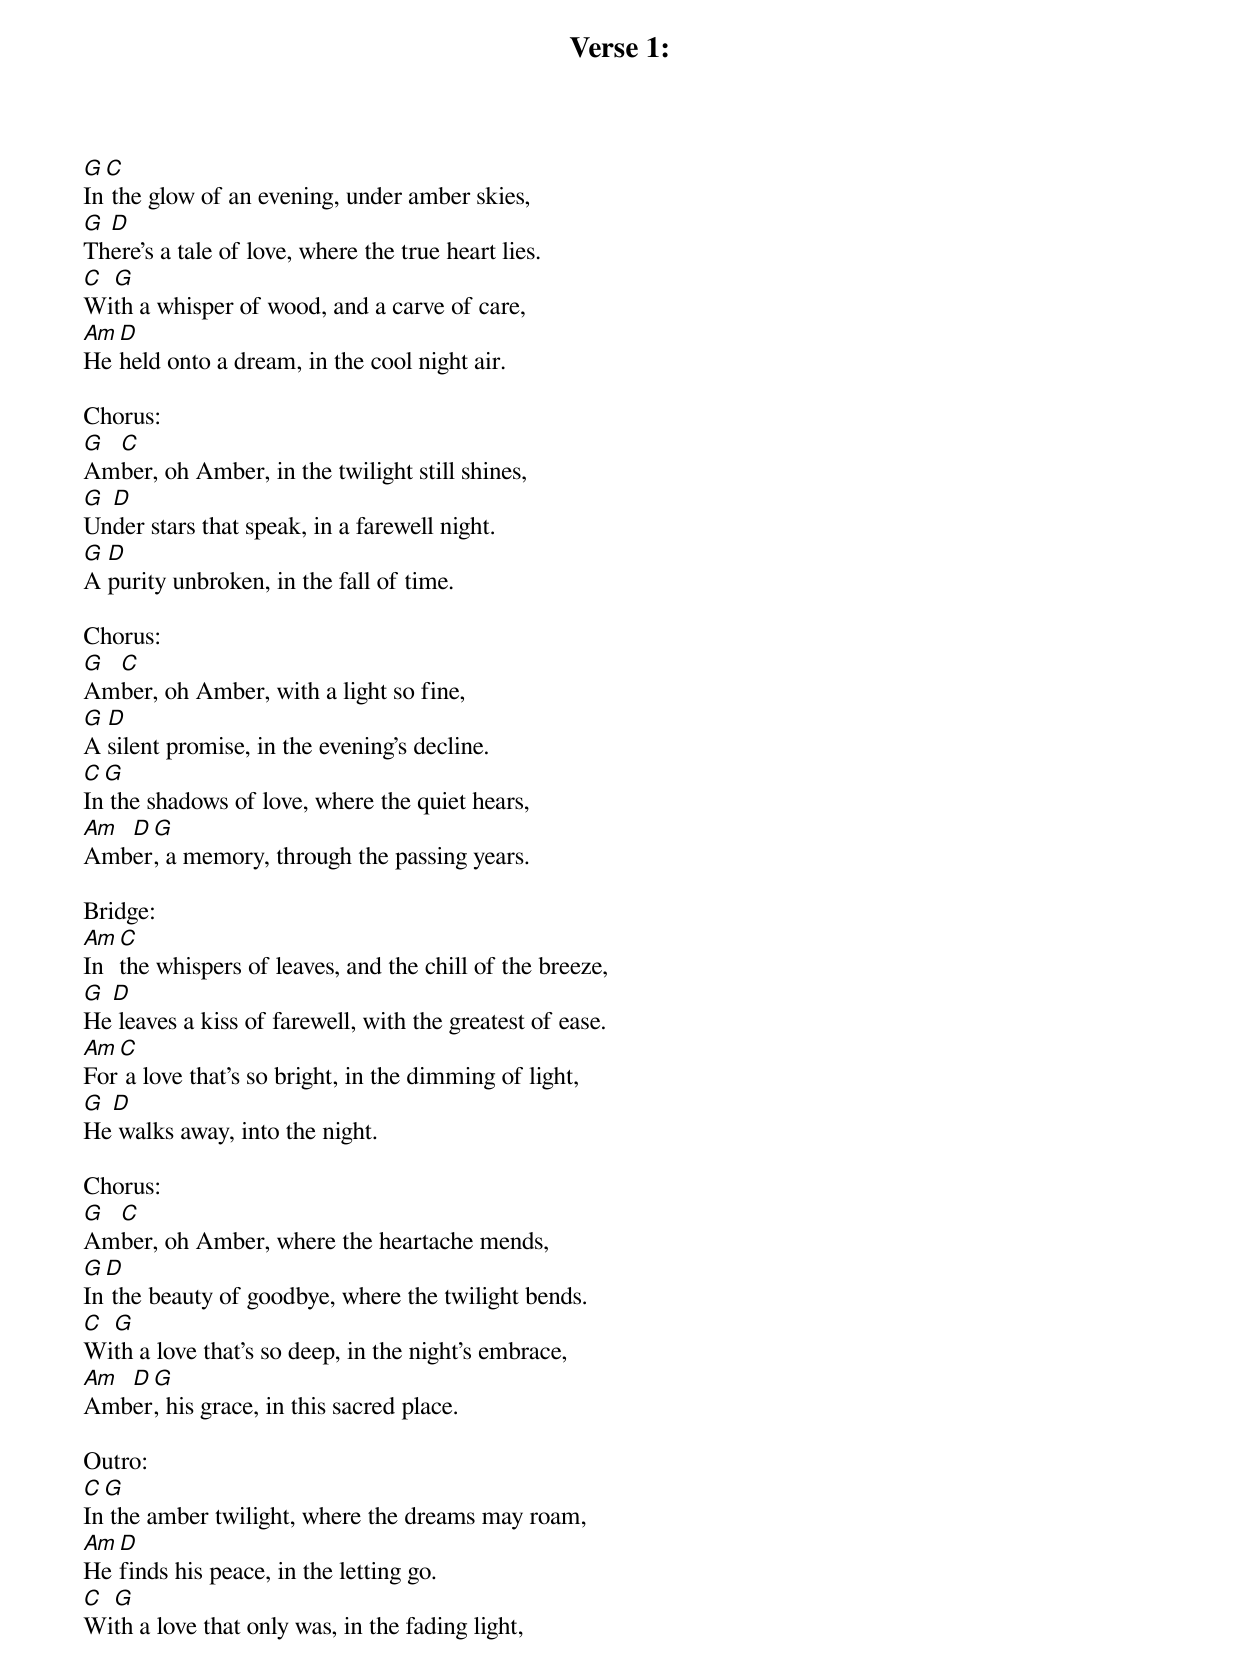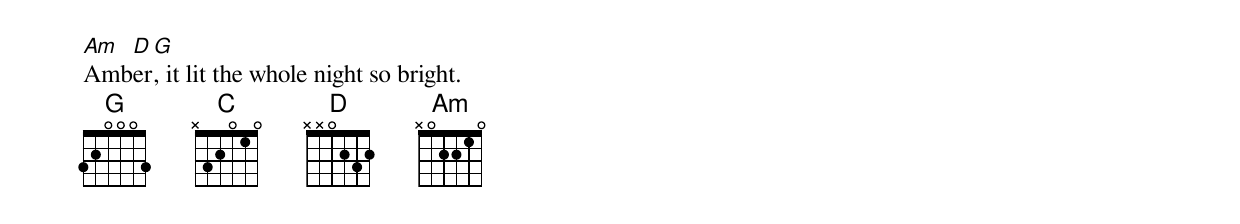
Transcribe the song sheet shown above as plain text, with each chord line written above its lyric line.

Verse 1:
G C
In the glow of an evening, under amber skies,
G D
There's a tale of love, where the true heart lies.
C G
With a whisper of wood, and a carve of care,
Am D
He held onto a dream, in the cool night air.

Chorus:
G C
Amber, oh Amber, in the twilight still shines,
G D
Under stars that speak, in a farewell night.
G D
A purity unbroken, in the fall of time.

Chorus:
G C
Amber, oh Amber, with a light so fine,
G D
A silent promise, in the evening's decline.
C G
In the shadows of love, where the quiet hears,
Am D G
Amber, a memory, through the passing years.

Bridge:
Am C
In the whispers of leaves, and the chill of the breeze,
G D
He leaves a kiss of farewell, with the greatest of ease.
Am C
For a love that's so bright, in the dimming of light,
G D
He walks away, into the night.

Chorus:
G C
Amber, oh Amber, where the heartache mends,
G D
In the beauty of goodbye, where the twilight bends.
C G
With a love that's so deep, in the night's embrace,
Am D G
Amber, his grace, in this sacred place.

Outro:
C G
In the amber twilight, where the dreams may roam,
Am D
He finds his peace, in the letting go.
C G
With a love that only was, in the fading light,
Am D G
Amber, it lit the whole night so bright.
